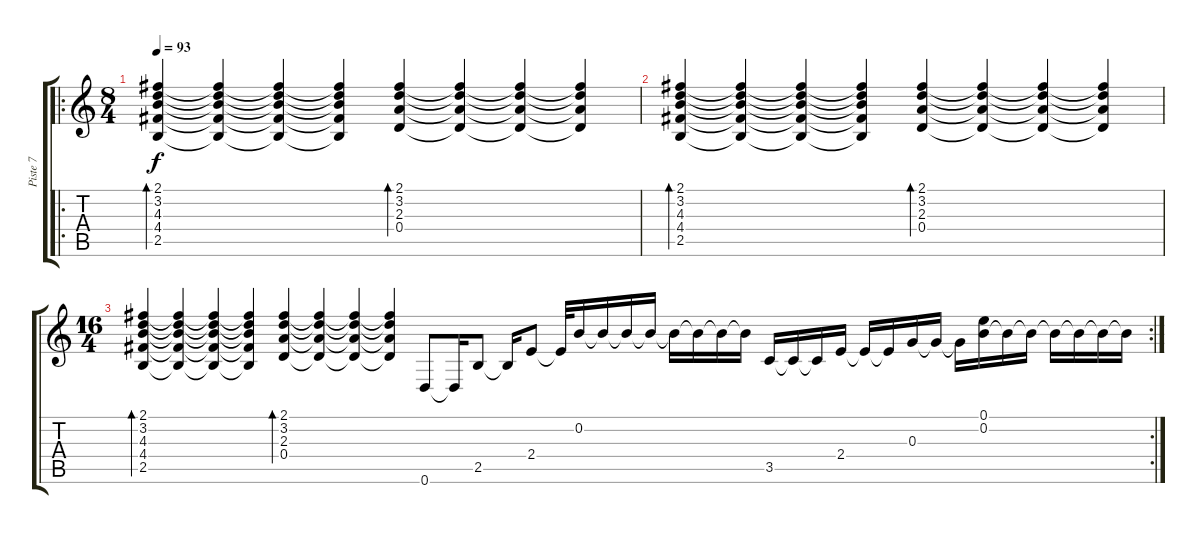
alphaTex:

\track ("Piste 7" "Piste 7") {instrument electricguitarclean}
\staff {score tabs}
\tuning (E4 B3 G3 D3 A2 D2) {hide}
\ro
\ts (8 4)
\tempo 93
\clef g2
\ks c
(2.1 3.2 4.3 4.4 2.5).4{bd 60 dy f} (2.1{t} 3.2{t} 4.3{t} 4.4{t} 2.5{t}).4 (2.1{t} 3.2{t} 4.3{t} 4.4{t} 2.5{t}).4 (2.1{t} 3.2{t} 4.3{t} 4.4{t} 2.5{t}).4 (2.1 3.2 2.3 0.4).4{bd 60} (2.1{t} 3.2{t} 2.3{t} 0.4{t}).4 (2.1{t} 3.2{t} 2.3{t} 0.4{t}).4 (2.1{t} 3.2{t} 2.3{t} 0.4{t}).4 |
(2.1 3.2 4.3 4.4 2.5).4{bd 60} (2.1{t} 3.2{t} 4.3{t} 4.4{t} 2.5{t}).4 (2.1{t} 3.2{t} 4.3{t} 4.4{t} 2.5{t}).4 (2.1{t} 3.2{t} 4.3{t} 4.4{t} 2.5{t}).4 (2.1 3.2 2.3 0.4).4{bd 60} (2.1{t} 3.2{t} 2.3{t} 0.4{t}).4 (2.1{t} 3.2{t} 2.3{t} 0.4{t}).4 (2.1{t} 3.2{t} 2.3{t} 0.4{t}).4 |
\rc 2
\ts (16 4)
(2.1 3.2 4.3 4.4 2.5).4{bd 60} (2.1{t} 3.2{t} 4.3{t} 4.4{t} 2.5{t}).4 (2.1{t} 3.2{t} 4.3{t} 4.4{t} 2.5{t}).4 (2.1{t} 3.2{t} 4.3{t} 4.4{t} 2.5{t}).4 (2.1 3.2 2.3 0.4).4{bd 60} (2.1{t} 3.2{t} 2.3{t} 0.4{t}).4 (2.1{t} 3.2{t} 2.3{t} 0.4{t}).4 (2.1{t} 3.2{t} 2.3{t} 0.4{t}).4 0.6.8 0.6{t}.16 2.5.8 2.5{t}.16 2.4.8 2.4{t}.32 0.2.16 0.2{t}.16 0.2{t}.16 0.2{t}.16 0.2{t}.16 0.2{t}.16 0.2{t}.16 0.2{t}.16 3.5.16 3.5{t}.16 3.5{t}.16 2.4.16 2.4{t}.16 2.4{t}.16 0.3.16 0.3{t}.16 0.3{t}.16 (0.1 0.2).16 0.2{t}.16 0.2{t}.16 0.2{t}.16 0.2{t}.16 0.2{t}.16 0.2{t}.16
